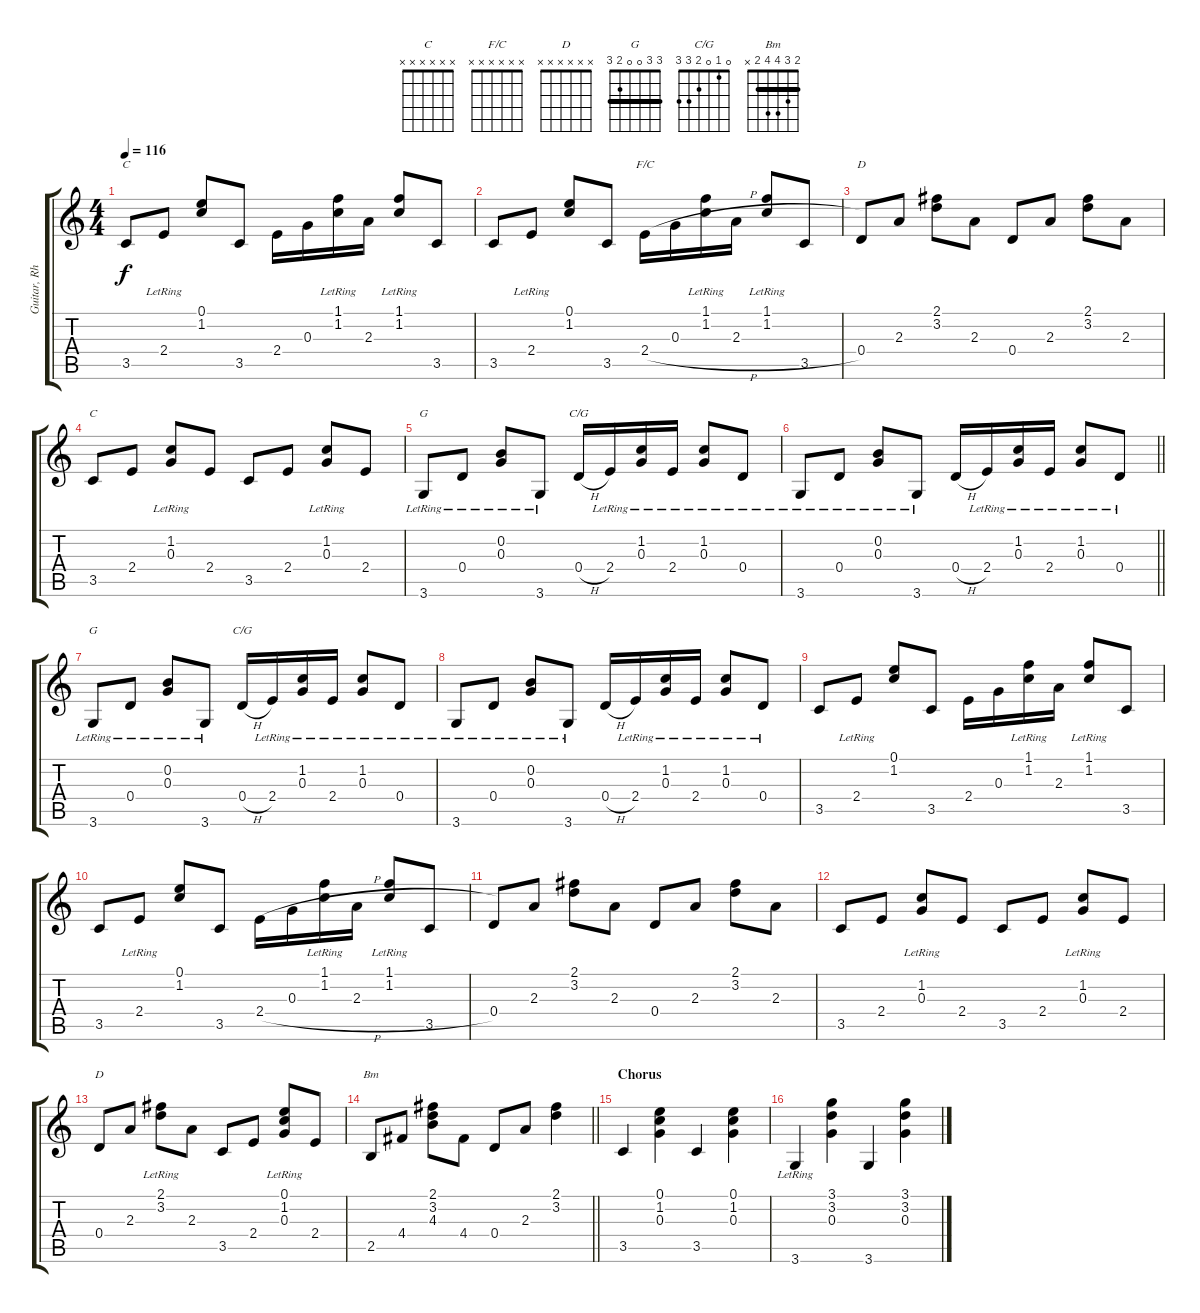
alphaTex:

\track ("Guitar, Rhythm" "Guitar, Rh") {instrument acousticguitarsteel}
\staff {score tabs}
\tuning (E4 B3 G3 D3 A2 E2) {hide}
\chord ("C" 0 1 0 2 3 x)
\chord ("F/C" x x x x x x)
\chord ("D" 2 3 2 0 x x) {barre 2}
\chord ("C" x x x x x x)
\chord ("G" x x x x x x)
\chord ("C/G" x x x x x x)
\chord ("G" 3 3 0 0 2 3) {barre 3}
\chord ("C/G" 0 1 0 2 3 3)
\chord ("D" x x x x x x)
\chord ("Bm" 2 3 4 4 2 x) {barre 2}
\ts (4 4)
\tempo 116
\clef g2
\ks c
3.5.8{ch "C" dy f} 2.4{lr}.8 (0.1 1.2).8 3.5.8 2.4.16 0.3.16 (1.1 1.2{lr}).16 2.3.16 (1.1 1.2{lr}).8 3.5.8 |
3.5.8 2.4{lr}.8 (0.1 1.2).8 3.5.8 2.4{h}.16{ch "F/C"} 0.3.16 (1.1 1.2{lr}).16 2.3.16 (1.1 1.2{lr}).8 3.5.8 |
0.4.8{ch "D"} 2.3.8 (2.1 3.2).8 2.3.8 0.4.8 2.3.8 (2.1 3.2).8 2.3.8 |
3.5.8{ch "C"} 2.4.8 (1.2{lr} 0.3{lr}).8 2.4.8 3.5.8 2.4.8 (1.2{lr} 0.3{lr}).8 2.4.8 |
3.6{lr}.8{ch "G"} 0.4{lr}.8 (0.2{lr} 0.3{lr}).8 3.6{lr}.8 0.4{h}.16{ch "C/G"} 2.4{lr}.16 (1.2{lr} 0.3{lr}).16 2.4{lr}.16 (1.2{lr} 0.3{lr}).8 0.4{lr}.8 |
\barLineRight lightlight
3.6{lr}.8 0.4{lr}.8 (0.2{lr} 0.3{lr}).8 3.6{lr}.8 0.4{h}.16 2.4{lr}.16 (1.2{lr} 0.3{lr}).16 2.4{lr}.16 (1.2{lr} 0.3{lr}).8 0.4{lr}.8 |
3.6{lr}.8{ch "G"} 0.4{lr}.8 (0.2{lr} 0.3{lr}).8 3.6{lr}.8 0.4{h}.16{ch "C/G"} 2.4{lr}.16 (1.2{lr} 0.3{lr}).16 2.4{lr}.16 (1.2{lr} 0.3{lr}).8 0.4{lr}.8 |
3.6{lr}.8 0.4{lr}.8 (0.2{lr} 0.3{lr}).8 3.6{lr}.8 0.4{h}.16 2.4{lr}.16 (1.2{lr} 0.3{lr}).16 2.4{lr}.16 (1.2{lr} 0.3{lr}).8 0.4{lr}.8 |
3.5.8 2.4{lr}.8 (0.1 1.2).8 3.5.8 2.4.16 0.3.16 (1.1 1.2{lr}).16 2.3.16 (1.1 1.2{lr}).8 3.5.8 |
3.5.8 2.4{lr}.8 (0.1 1.2).8 3.5.8 2.4{h}.16 0.3.16 (1.1 1.2{lr}).16 2.3.16 (1.1 1.2{lr}).8 3.5.8 |
0.4.8 2.3.8 (2.1 3.2).8 2.3.8 0.4.8 2.3.8 (2.1 3.2).8 2.3.8 |
3.5.8 2.4.8 (1.2{lr} 0.3{lr}).8 2.4.8 3.5.8 2.4.8 (1.2{lr} 0.3{lr}).8 2.4.8 |
0.4.8{ch "D"} 2.3.8 (2.1 3.2{lr}).8 2.3.8 3.5.8 2.4.8 (0.1 1.2{lr} 0.3{lr}).8 2.4.8 |
\barLineRight lightlight
2.5.8{ch "Bm"} 4.4.8 (2.1 3.2 4.3).8 4.4.8 0.4.8 2.3.8 (2.1 3.2).4 |
\section ("" "Chorus")
3.5.4 (0.1 1.2 0.3).4 3.5.4 (0.1 1.2 0.3).4 |
3.6{lr}.4 (3.1 3.2 0.3).4 3.6.4 (3.1 3.2 0.3).4
